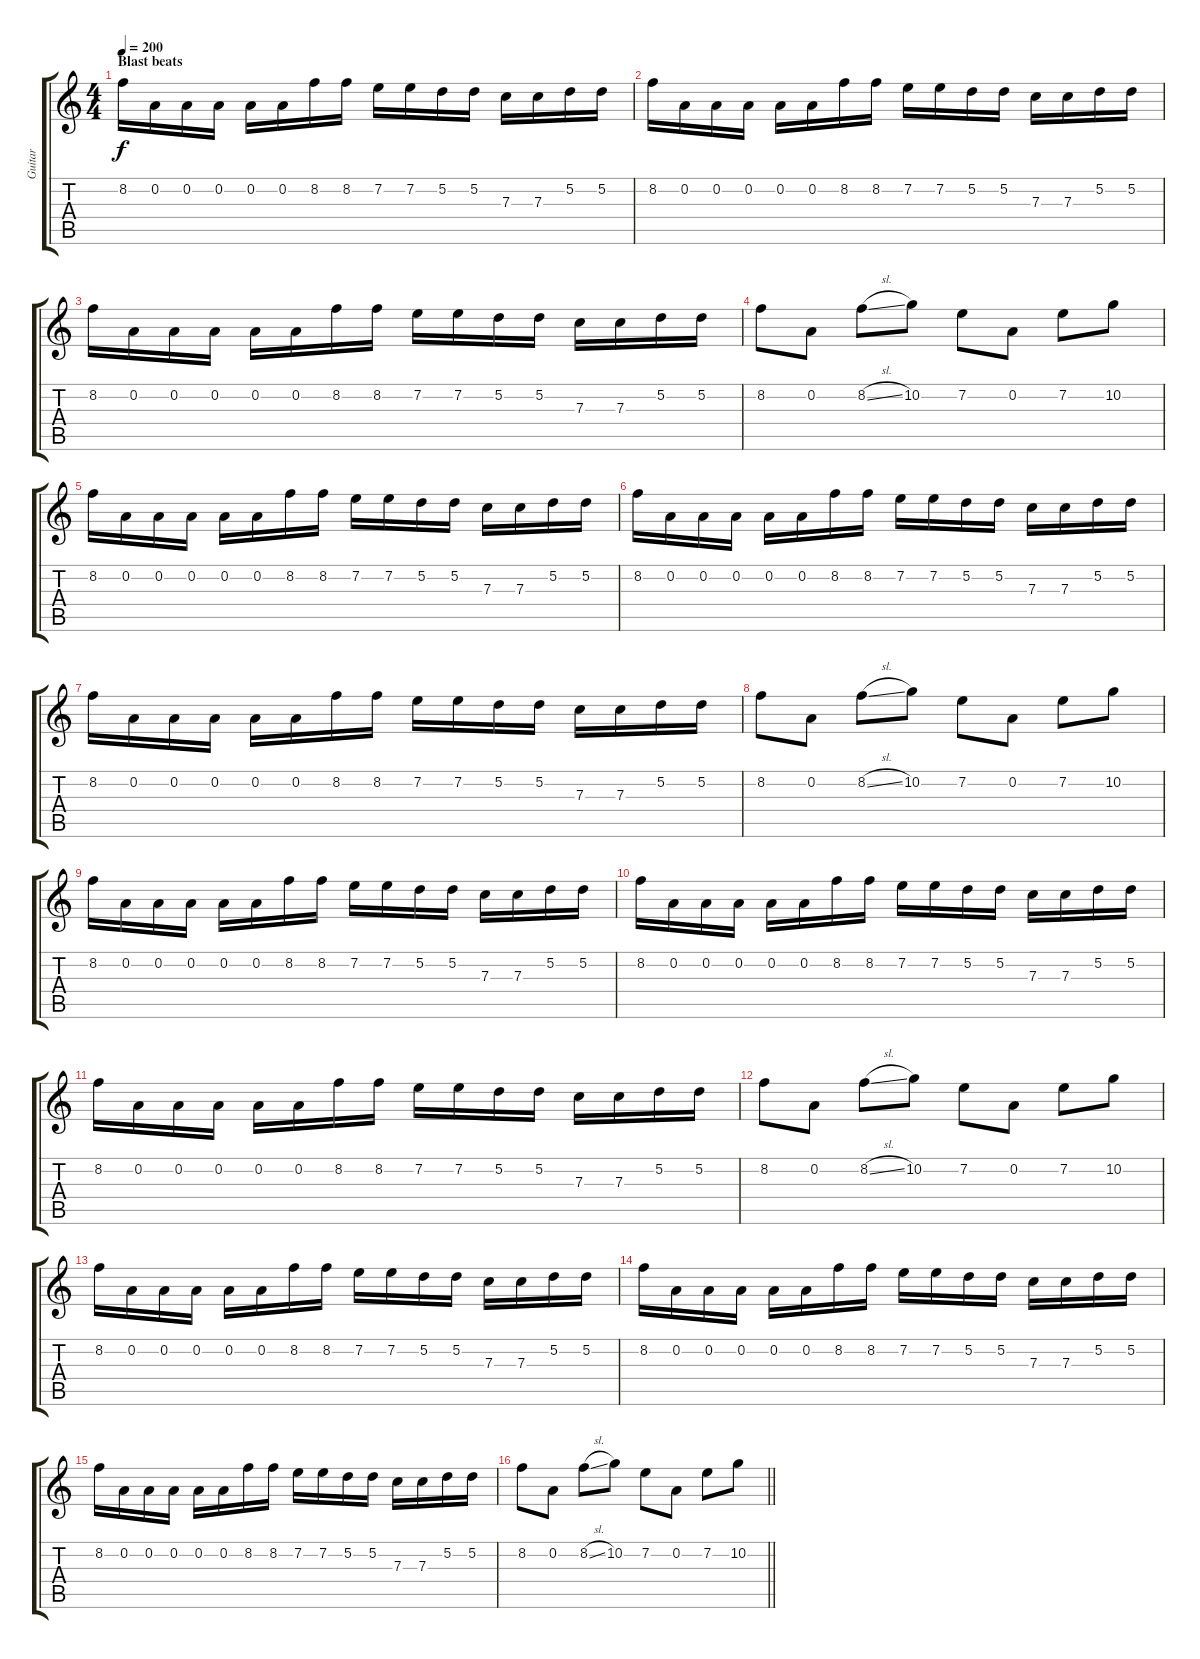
\track ("Guitar" "Guitar") {instrument distortionguitar}
\staff {score tabs}
\tuning (D4 A3 F3 C3 G2 D2) {hide}
\ts (4 4)
\section ("" "Blast beats")
\tempo 200
\clef g2
\ks c
8.2.16{dy f balance 16} 0.2.16 0.2.16 0.2.16 0.2.16 0.2.16 8.2.16 8.2.16 7.2.16 7.2.16 5.2.16 5.2.16 7.3.16 7.3.16 5.2.16 5.2.16 |
8.2.16 0.2.16 0.2.16 0.2.16 0.2.16 0.2.16 8.2.16 8.2.16 7.2.16 7.2.16 5.2.16 5.2.16 7.3.16 7.3.16 5.2.16 5.2.16 |
8.2.16 0.2.16 0.2.16 0.2.16 0.2.16 0.2.16 8.2.16 8.2.16 7.2.16 7.2.16 5.2.16 5.2.16 7.3.16 7.3.16 5.2.16 5.2.16 |
8.2.8 0.2.8 8.2{sl}.8 10.2.8 7.2.8 0.2.8 7.2.8 10.2.8 |
8.2.16 0.2.16 0.2.16 0.2.16 0.2.16 0.2.16 8.2.16 8.2.16 7.2.16 7.2.16 5.2.16 5.2.16 7.3.16 7.3.16 5.2.16 5.2.16 |
8.2.16 0.2.16 0.2.16 0.2.16 0.2.16 0.2.16 8.2.16 8.2.16 7.2.16 7.2.16 5.2.16 5.2.16 7.3.16 7.3.16 5.2.16 5.2.16 |
8.2.16 0.2.16 0.2.16 0.2.16 0.2.16 0.2.16 8.2.16 8.2.16 7.2.16 7.2.16 5.2.16 5.2.16 7.3.16 7.3.16 5.2.16 5.2.16 |
8.2.8 0.2.8 8.2{sl}.8 10.2.8 7.2.8 0.2.8 7.2.8 10.2.8 |
8.2.16 0.2.16 0.2.16 0.2.16 0.2.16 0.2.16 8.2.16 8.2.16 7.2.16 7.2.16 5.2.16 5.2.16 7.3.16 7.3.16 5.2.16 5.2.16 |
8.2.16 0.2.16 0.2.16 0.2.16 0.2.16 0.2.16 8.2.16 8.2.16 7.2.16 7.2.16 5.2.16 5.2.16 7.3.16 7.3.16 5.2.16 5.2.16 |
8.2.16 0.2.16 0.2.16 0.2.16 0.2.16 0.2.16 8.2.16 8.2.16 7.2.16 7.2.16 5.2.16 5.2.16 7.3.16 7.3.16 5.2.16 5.2.16 |
8.2.8 0.2.8 8.2{sl}.8 10.2.8 7.2.8 0.2.8 7.2.8 10.2.8 |
8.2.16 0.2.16 0.2.16 0.2.16 0.2.16 0.2.16 8.2.16 8.2.16 7.2.16 7.2.16 5.2.16 5.2.16 7.3.16 7.3.16 5.2.16 5.2.16 |
8.2.16 0.2.16 0.2.16 0.2.16 0.2.16 0.2.16 8.2.16 8.2.16 7.2.16 7.2.16 5.2.16 5.2.16 7.3.16 7.3.16 5.2.16 5.2.16 |
8.2.16 0.2.16 0.2.16 0.2.16 0.2.16 0.2.16 8.2.16 8.2.16 7.2.16 7.2.16 5.2.16 5.2.16 7.3.16 7.3.16 5.2.16 5.2.16 |
\barLineRight lightlight
8.2.8 0.2.8 8.2{sl}.8 10.2.8 7.2.8 0.2.8 7.2.8 10.2.8
